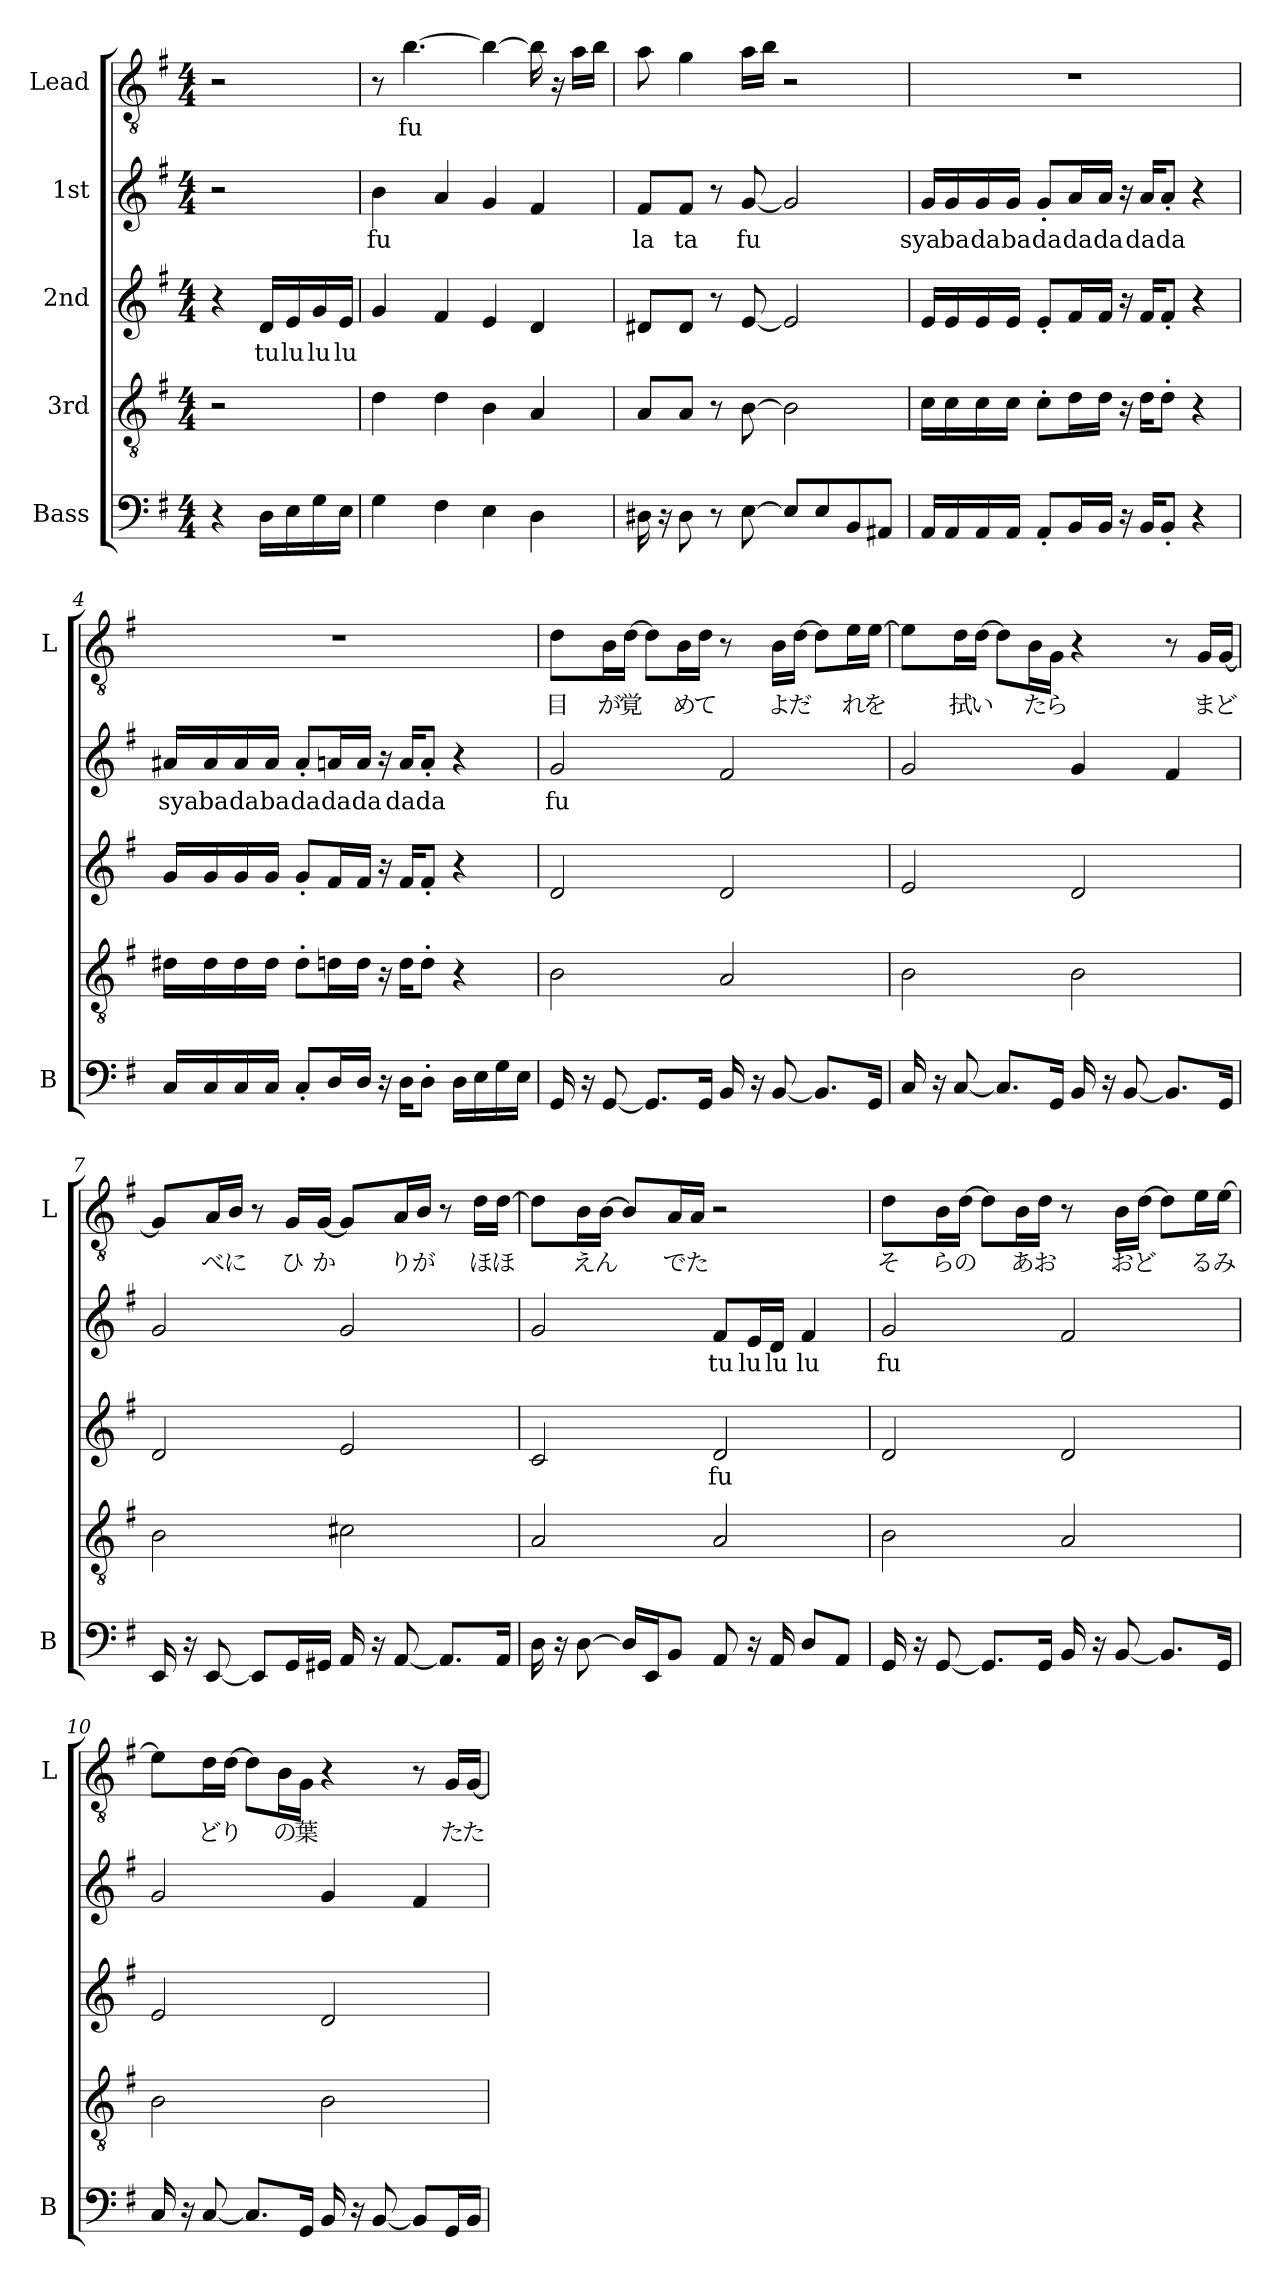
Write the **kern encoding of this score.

**kern	**kern	**kern	**text	**kern	**text	**kern	**text
*part5	*part4	*part3	*part3	*part2	*part2	*part1	*part1
*staff5	*staff4	*staff3	*staff3	*staff2	*staff2	*staff1	*staff1
*I"Bass	*I"3rd	*I"2nd	*	*I"1st	*	*I"Lead	*
*I'B	*	*	*	*	*	*I'L	*
*clefF4	*clefGv2	*clefG2	*	*clefG2	*	*clefGv2	*
*k[f#]	*k[f#]	*k[f#]	*	*k[f#]	*	*k[f#]	*
*M4/4	*M4/4	*M4/4	*	*M4/4	*	*M4/4	*
*MM83	*MM83	*MM83	*	*MM83	*	*MM83	*
=	=	=	=	=	=	=	=
4r	2r	4r	.	2r	.	2r	.
16DLL	.	16dLL	tu	.	.	.	.
16E	.	16e	lu	.	.	.	.
16G	.	16g	lu	.	.	.	.
16EJJ	.	16eJJ	lu	.	.	.	.
=1	=1	=1	=1	=1	=1	=1	=1
4G	4d	4g	.	4b	fu	8r	.
.	.	.	.	.	.	[4.b	fu
4F#	4d	4f#	.	4a	.	.	.
4E	4B	4e	.	4g	.	4b_	.
4D	4A	4d	.	4f#	.	16b]	.
.	.	.	.	.	.	16r	.
.	.	.	.	.	.	16aLL	.
.	.	.	.	.	.	16bJJ	.
=2	=2	=2	=2	=2	=2	=2	=2
16D#X	8AL	8d#XL	.	8f#L	la	8a	.
16r	.	.	.	.	.	.	.
8D#	8AJ	8d#J	.	8f#J	ta	4g	.
8r	8r	8r	.	8r	.	.	.
[8E	[8B	[8e	.	[8g	fu	16aLL	.
.	.	.	.	.	.	16bJJ	.
8EL]	2B]	2e]	.	2g]	.	2r	.
8E	.	.	.	.	.	.	.
8BB	.	.	.	.	.	.	.
8AA#XJ	.	.	.	.	.	.	.
=3	=3	=3	=3	=3	=3	=3	=3
16AALL	16cLL	16eLL	.	16gLL	sya	1r	.
16AA	16c	16e	.	16g	ba	.	.
16AA	16c	16e	.	16g	da	.	.
16AAJJ	16cJJ	16eJJ	.	16gJJ	ba	.	.
8AA'L	8c'L	8e'L	.	8g'L	da	.	.
16BBL	16dL	16f#L	.	16aL	da	.	.
16BBJJ	16dJJ	16f#JJ	.	16aJJ	da	.	.
16r	16r	16r	.	16r	.	.	.
16BBKL	16dKL	16f#KL	.	16aKL	da	.	.
8BB'J	8d'J	8f#'J	.	8a'J	da	.	.
4r	4r	4r	.	4r	.	.	.
=4	=4	=4	=4	=4	=4	=4	=4
16CLL	16d#XLL	16gLL	.	16a#XLL	sya	1r	.
16C	16d#	16g	.	16a#	ba	.	.
16C	16d#	16g	.	16a#	da	.	.
16CJJ	16d#JJ	16gJJ	.	16a#JJ	ba	.	.
8C'L	8d#'L	8g'L	.	8a#'L	da	.	.
16DL	16dnL	16f#L	.	16anL	da	.	.
16DJJ	16dJJ	16f#JJ	.	16aJJ	da	.	.
16r	16r	16r	.	16r	.	.	.
16DKL	16dKL	16f#KL	.	16aKL	da	.	.
8D'J	8d'J	8f#'J	.	8a'J	da	.	.
16DLL	4r	4r	.	4r	.	.	.
16E	.	.	.	.	.	.	.
16G	.	.	.	.	.	.	.
16EJJ	.	.	.	.	.	.	.
=5	=5	=5	=5	=5	=5	=5	=5
16GG	2B	2d	.	2g	fu	8dL	目
16r	.	.	.	.	.	.	.
[8GG	.	.	.	.	.	16BL	が
.	.	.	.	.	.	[16dJJ	覚
8.GGL]	.	.	.	.	.	8dL]	.
.	.	.	.	.	.	16BL	め
16GGJk	.	.	.	.	.	16dJJ	て
16BB	2A	2d	.	2f#	.	8r	.
16r	.	.	.	.	.	.	.
[8BB	.	.	.	.	.	16BLL	よ
.	.	.	.	.	.	[16dJJ	だ
8.BBL]	.	.	.	.	.	8dL]	.
.	.	.	.	.	.	16eL	れ
16GGJk	.	.	.	.	.	[16eJJ	を
=6	=6	=6	=6	=6	=6	=6	=6
16C	2B	2e	.	2g	.	8eL]	.
16r	.	.	.	.	.	.	.
[8C	.	.	.	.	.	16dL	拭
.	.	.	.	.	.	[16dJJ	い
8.CL]	.	.	.	.	.	8dL]	.
.	.	.	.	.	.	16BL	た
16GGJk	.	.	.	.	.	16GJJ	ら
16BB	2B	2d	.	4g	.	4r	.
16r	.	.	.	.	.	.	.
[8BB	.	.	.	.	.	.	.
8.BBL]	.	.	.	4f#	.	8r	.
.	.	.	.	.	.	16GLL	ま
16GGJk	.	.	.	.	.	[16GJJ	ど
=7	=7	=7	=7	=7	=7	=7	=7
16EE	2B	2d	.	2g	.	8GL]	.
16r	.	.	.	.	.	.	.
[8EE	.	.	.	.	.	16AL	べ
.	.	.	.	.	.	16BJJ	に
8EEL]	.	.	.	.	.	8r	.
16GGL	.	.	.	.	.	16GLL	ひ
16GG#XJJ	.	.	.	.	.	[16GJJ	か
16AA	2c#X	2e	.	2g	.	8GL]	.
16r	.	.	.	.	.	.	.
[8AA	.	.	.	.	.	16AL	り
.	.	.	.	.	.	16BJJ	が
8.AAL]	.	.	.	.	.	8r	.
.	.	.	.	.	.	16dLL	ほ
16AAJk	.	.	.	.	.	[16dJJ	ほ
=8	=8	=8	=8	=8	=8	=8	=8
16D	2A	2c	.	2g	.	8dL]	.
16r	.	.	.	.	.	.	.
[8D	.	.	.	.	.	16BL	え
.	.	.	.	.	.	[16BJJ	ん
16DLL]	.	.	.	.	.	8BL]	.
16EEJ	.	.	.	.	.	.	.
8BBJ	.	.	.	.	.	16AL	で
.	.	.	.	.	.	16AJJ	た
8AA	2A	2d	fu	8f#L	tu	2r	.
16r	.	.	.	16eL	lu	.	.
16AA	.	.	.	16dJJ	lu	.	.
8DL	.	.	.	4f#	lu	.	.
8AAJ	.	.	.	.	.	.	.
=9	=9	=9	=9	=9	=9	=9	=9
16GG	2B	2d	.	2g	fu	8dL	そ
16r	.	.	.	.	.	.	.
[8GG	.	.	.	.	.	16BL	ら
.	.	.	.	.	.	[16dJJ	の
8.GGL]	.	.	.	.	.	8dL]	.
.	.	.	.	.	.	16BL	あ
16GGJk	.	.	.	.	.	16dJJ	お
16BB	2A	2d	.	2f#	.	8r	.
16r	.	.	.	.	.	.	.
[8BB	.	.	.	.	.	16BLL	お
.	.	.	.	.	.	[16dJJ	ど
8.BBL]	.	.	.	.	.	8dL]	.
.	.	.	.	.	.	16eL	る
16GGJk	.	.	.	.	.	[16eJJ	み
=10	=10	=10	=10	=10	=10	=10	=10
16C	2B	2e	.	2g	.	8eL]	.
16r	.	.	.	.	.	.	.
[8C	.	.	.	.	.	16dL	ど
.	.	.	.	.	.	[16dJJ	り
8.CL]	.	.	.	.	.	8dL]	.
.	.	.	.	.	.	16BL	の
16GGJk	.	.	.	.	.	16GJJ	葉
16BB	2B	2d	.	4g	.	4r	.
16r	.	.	.	.	.	.	.
[8BB	.	.	.	.	.	.	.
8BBL]	.	.	.	4f#	.	8r	.
16GGL	.	.	.	.	.	16GLL	た
16BBJJ	.	.	.	.	.	[16GJJ	た
=	=	=	=	=	=	=	=
*-	*-	*-	*-	*-	*-	*-	*-
